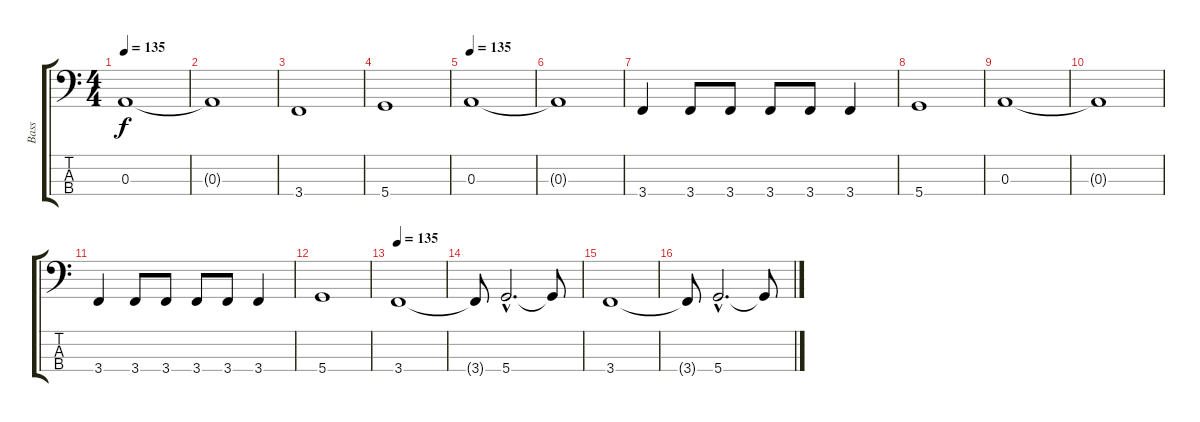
\track ("Bass" "Bass") {instrument electricbasspick}
\staff {score tabs}
\tuning (G2 D2 A1 D1) {hide}
\ts (4 4)
\tempo 135
\clef f4
\ks c
0.3.1{dy f} |
0.3{t}.1 |
3.4.1 |
5.4.1 |
\tempo 135
0.3.1 |
0.3{t}.1 |
3.4.4 3.4.8 3.4.8 3.4.8 3.4.8 3.4.4 |
5.4.1 |
0.3.1 |
0.3{t}.1 |
3.4.4 3.4.8 3.4.8 3.4.8 3.4.8 3.4.4 |
5.4.1 |
\tempo 135
3.4.1 |
3.4{t}.8 5.4{hac}.2{d} 5.4{t}.8 |
3.4.1 |
3.4{t}.8 5.4{hac}.2{d} 5.4{t}.8
